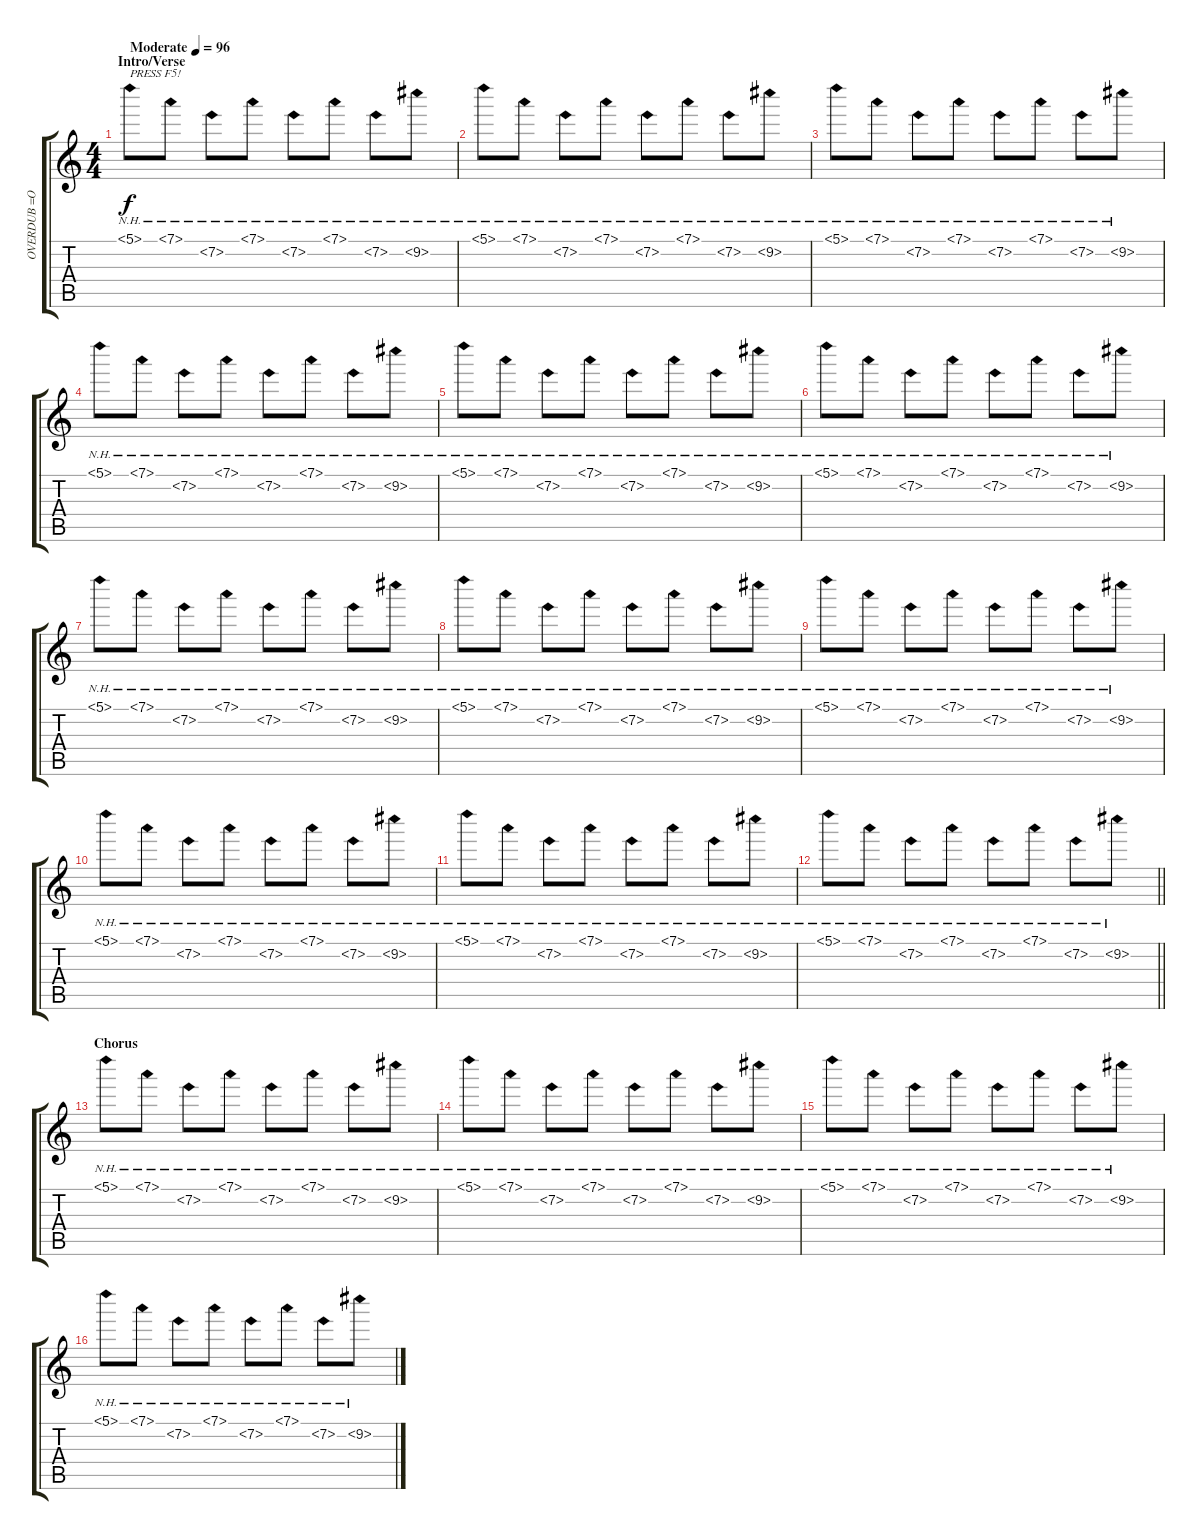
\track ("OVERDUB =O" "OVERDUB =O") {instrument distortionguitar}
\staff {score tabs}
\tuning (D4 A3 F3 C3 G2 D2) {hide}
\ts (4 4)
\section ("" "Intro/Verse")
\tempo (96 "Moderate")
\clef g2
\ks c
5.1{nh}.8{txt "PRESS F5!" dy f instrument distortionguitar} 7.1{nh}.8 7.2{nh}.8 7.1{nh}.8 7.2{nh}.8 7.1{nh}.8 7.2{nh}.8 9.2{nh}.8 |
5.1{nh}.8 7.1{nh}.8 7.2{nh}.8 7.1{nh}.8 7.2{nh}.8 7.1{nh}.8 7.2{nh}.8 9.2{nh}.8 |
5.1{nh}.8 7.1{nh}.8 7.2{nh}.8 7.1{nh}.8 7.2{nh}.8 7.1{nh}.8 7.2{nh}.8 9.2{nh}.8 |
5.1{nh}.8 7.1{nh}.8 7.2{nh}.8 7.1{nh}.8 7.2{nh}.8 7.1{nh}.8 7.2{nh}.8 9.2{nh}.8 |
5.1{nh}.8 7.1{nh}.8 7.2{nh}.8 7.1{nh}.8 7.2{nh}.8 7.1{nh}.8 7.2{nh}.8 9.2{nh}.8 |
5.1{nh}.8 7.1{nh}.8 7.2{nh}.8 7.1{nh}.8 7.2{nh}.8 7.1{nh}.8 7.2{nh}.8 9.2{nh}.8 |
5.1{nh}.8 7.1{nh}.8 7.2{nh}.8 7.1{nh}.8 7.2{nh}.8 7.1{nh}.8 7.2{nh}.8 9.2{nh}.8 |
5.1{nh}.8 7.1{nh}.8 7.2{nh}.8 7.1{nh}.8 7.2{nh}.8 7.1{nh}.8 7.2{nh}.8 9.2{nh}.8 |
5.1{nh}.8 7.1{nh}.8 7.2{nh}.8 7.1{nh}.8 7.2{nh}.8 7.1{nh}.8 7.2{nh}.8 9.2{nh}.8 |
5.1{nh}.8 7.1{nh}.8 7.2{nh}.8 7.1{nh}.8 7.2{nh}.8 7.1{nh}.8 7.2{nh}.8 9.2{nh}.8 |
5.1{nh}.8 7.1{nh}.8 7.2{nh}.8 7.1{nh}.8 7.2{nh}.8 7.1{nh}.8 7.2{nh}.8 9.2{nh}.8 |
\barLineRight lightlight
5.1{nh}.8 7.1{nh}.8 7.2{nh}.8 7.1{nh}.8 7.2{nh}.8 7.1{nh}.8 7.2{nh}.8 9.2{nh}.8 |
\section ("" "Chorus")
5.1{nh}.8 7.1{nh}.8 7.2{nh}.8 7.1{nh}.8 7.2{nh}.8 7.1{nh}.8 7.2{nh}.8 9.2{nh}.8 |
5.1{nh}.8 7.1{nh}.8 7.2{nh}.8 7.1{nh}.8 7.2{nh}.8 7.1{nh}.8 7.2{nh}.8 9.2{nh}.8 |
5.1{nh}.8 7.1{nh}.8 7.2{nh}.8 7.1{nh}.8 7.2{nh}.8 7.1{nh}.8 7.2{nh}.8 9.2{nh}.8 |
5.1{nh}.8 7.1{nh}.8 7.2{nh}.8 7.1{nh}.8 7.2{nh}.8 7.1{nh}.8 7.2{nh}.8 9.2{nh}.8
